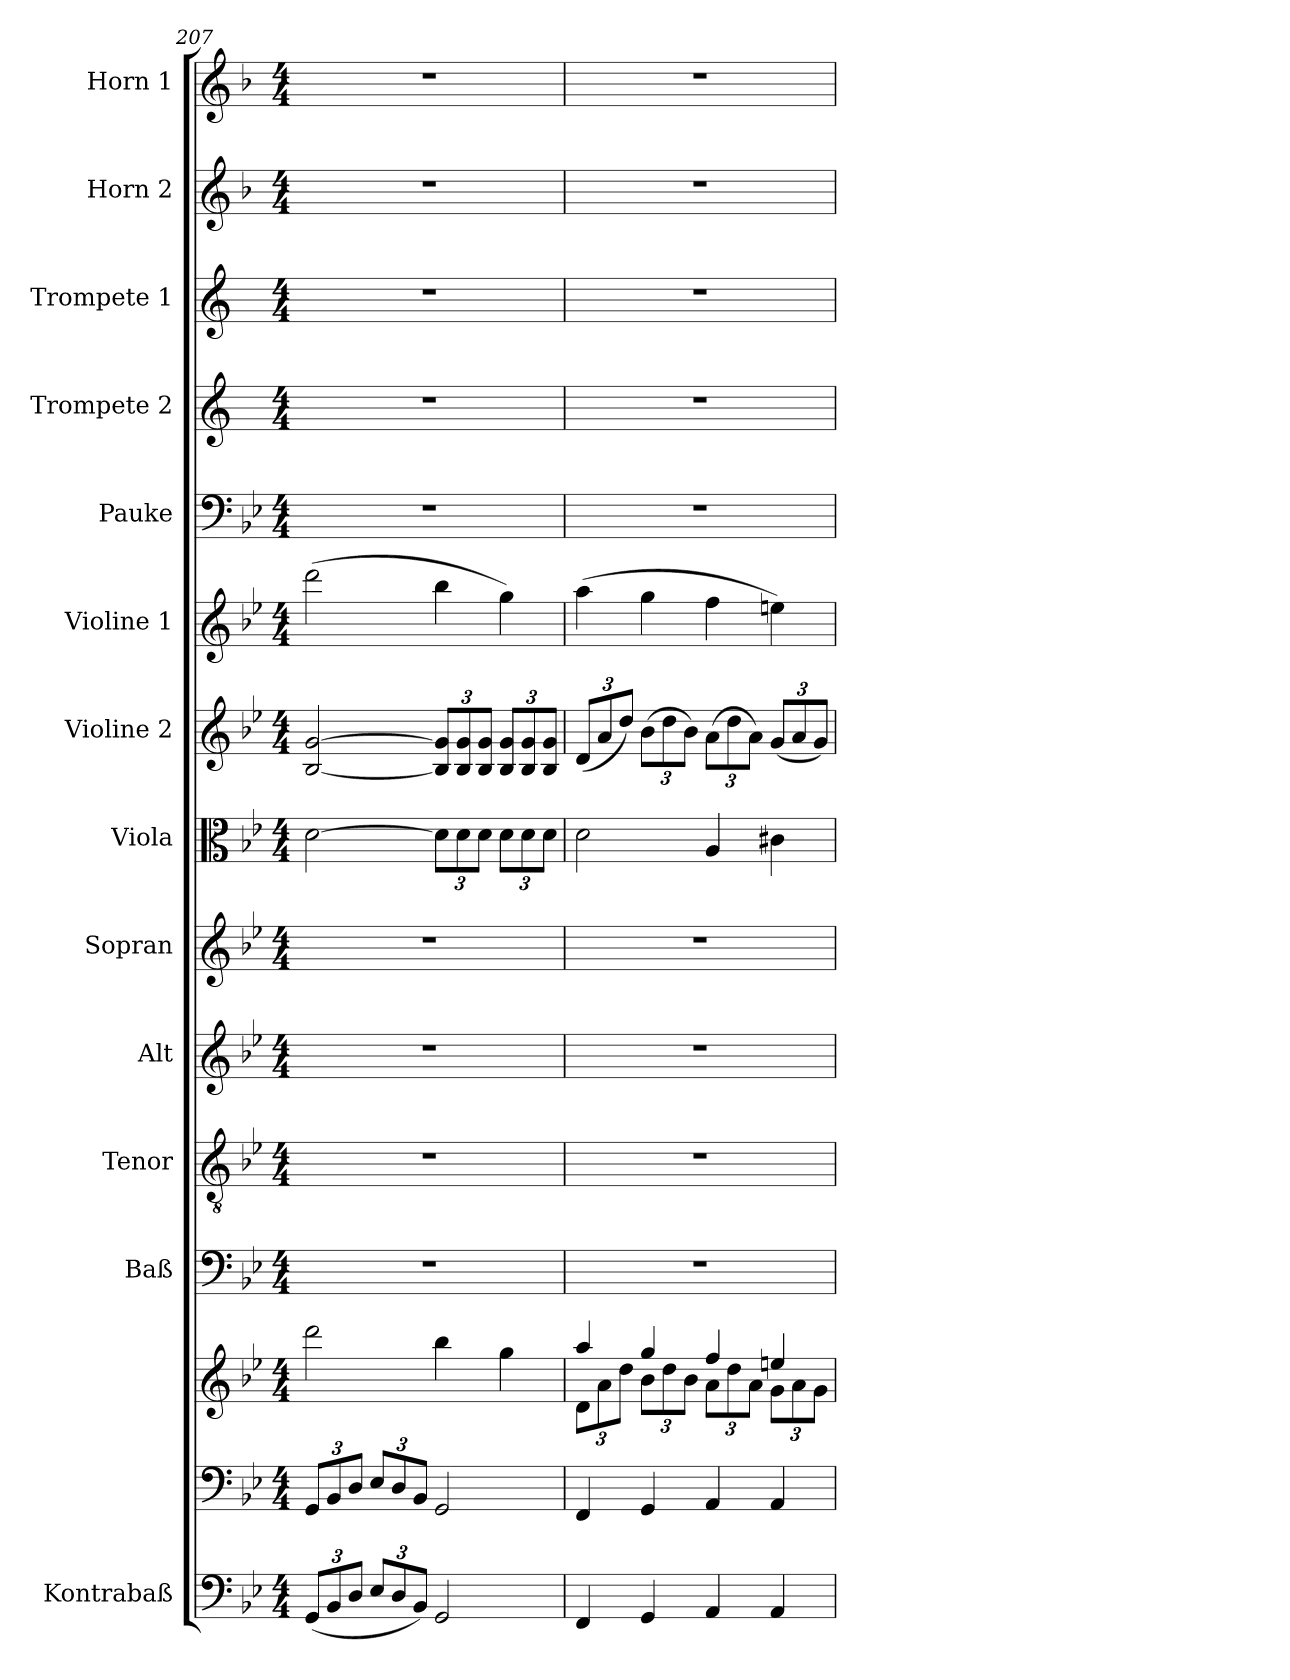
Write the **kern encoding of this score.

**kern	**kern	**kern	**kern	**kern	**kern	**kern	**kern	**kern	**kern	**kern	**kern	**kern	**kern	**kern
*part14	*part13	*part13	*part12	*part11	*part10	*part9	*part8	*part7	*part6	*part5	*part4	*part3	*part2	*part1
*staff15	*staff14	*staff13	*staff12	*staff11	*staff10	*staff9	*staff8	*staff7	*staff6	*staff5	*staff4	*staff3	*staff2	*staff1
*I"Kontrabaß	*	*	*I"Baß	*I"Tenor	*I"Alt	*I"Sopran	*I"Viola	*I"Violine 2	*I"Violine 1	*I"Pauke	*I"Trompete 2	*I"Trompete 1	*I"Horn 2	*I"Horn 1
*I'Kb.	*	*	*	*	*	*	*I'Vla.	*I'Vl. 2	*I'Vl. 1	*	*I'Tr. 2	*I'Tr. 1	*I'Hr. 2	*I'Hr. 1
*clefF4	*clefF4	*clefG2	*clefF4	*clefGv2	*clefG2	*clefG2	*clefC3	*clefG2	*clefG2	*clefF4	*clefG2	*clefG2	*clefG2	*clefG2
*ITrd7c12	*	*	*	*	*	*	*	*	*	*	*ITrd1c2	*ITrd1c2	*ITrd4c7	*ITrd4c7
*k[b-e-]	*k[b-e-]	*k[b-e-]	*k[b-e-]	*k[b-e-]	*k[b-e-]	*k[b-e-]	*k[b-e-]	*k[b-e-]	*k[b-e-]	*k[b-e-]	*k[b-e-]	*k[b-e-]	*k[b-e-]	*k[b-e-]
*B-:	*B-:	*B-:	*B-:	*B-:	*B-:	*B-:	*B-:	*B-:	*B-:	*B-:	*B-:	*B-:	*B-:	*B-:
*M4/4	*M4/4	*M4/4	*M4/4	*M4/4	*M4/4	*M4/4	*M4/4	*M4/4	*M4/4	*M4/4	*M4/4	*M4/4	*M4/4	*M4/4
*Xbrackettup	*Xbrackettup	*	*	*	*	*	*	*	*	*	*	*	*	*
=207	=207	=207	=207	=207	=207	=207	=207	=207	=207	=207	=207	=207	=207	=207
(<12GGG/L	12GG/L	2ddd\	1r	1r	1r	1r	[2d\	[2B-/ [2g/	(>2ddd\	1r	1r	1r	1r	1r
12BBB-/	12BB-/	.	.	.	.	.	.	.	.	.	.	.	.	.
12DD/J	12D/J	.	.	.	.	.	.	.	.	.	.	.	.	.
12EE-/L	12E-/L	.	.	.	.	.	.	.	.	.	.	.	.	.
12DD/	12D/	.	.	.	.	.	.	.	.	.	.	.	.	.
12BBB-/J)	12BB-/J	.	.	.	.	.	.	.	.	.	.	.	.	.
*	*	*	*	*	*	*	*Xbrackettup	*Xbrackettup	*	*	*	*	*	*
2GGG/	2GG/	4bb-\	.	.	.	.	12d\L]	12B-/] 12g/]L	4bb-\	.	.	.	.	.
.	.	.	.	.	.	.	12d\	12B-/ 12g/	.	.	.	.	.	.
.	.	.	.	.	.	.	12d\J	12B-/ 12g/J	.	.	.	.	.	.
.	.	4gg\	.	.	.	.	12d\L	12B-/ 12g/L	4gg\)	.	.	.	.	.
.	.	.	.	.	.	.	12d\	12B-/ 12g/	.	.	.	.	.	.
.	.	.	.	.	.	.	12d\J	12B-/ 12g/J	.	.	.	.	.	.
=208	=208	=208	=208	=208	=208	=208	=208	=208	=208	=208	=208	=208	=208	=208
*	*	*^	*	*	*	*	*	*	*	*	*	*	*	*
*	*	*	*Xbrackettup	*	*	*	*	*	*	*	*	*	*	*	*
4FFF/	4FF/	4aa/	12d\L	1r	1r	1r	1r	2d\	(<12d/L	(>4aa\	1r	1r	1r	1r	1r
.	.	.	12a\	.	.	.	.	.	12a/	.	.	.	.	.	.
.	.	.	12dd\J	.	.	.	.	.	12dd/J)	.	.	.	.	.	.
4GGG/	4GG/	4gg/	12b-\L	.	.	.	.	.	(>12b-\L	4gg\	.	.	.	.	.
.	.	.	12dd\	.	.	.	.	.	12dd\	.	.	.	.	.	.
.	.	.	12b-\J	.	.	.	.	.	12b-\J)	.	.	.	.	.	.
4AAA/	4AA/	4ff/	12a\L	.	.	.	.	4A/	(>12a\L	4ff\	.	.	.	.	.
.	.	.	12dd\	.	.	.	.	.	12dd\	.	.	.	.	.	.
.	.	.	12a\J	.	.	.	.	.	12a\J)	.	.	.	.	.	.
4AAA/	4AA/	4een/	12g\L	.	.	.	.	4c#X\	(<12g/L	4een\)	.	.	.	.	.
.	.	.	12a\	.	.	.	.	.	12a/	.	.	.	.	.	.
.	.	.	12g\J	.	.	.	.	.	12g/J)	.	.	.	.	.	.
*	*	*v	*v	*	*	*	*	*	*	*	*	*	*	*	*
=	=	=	=	=	=	=	=	=	=	=	=	=	=	=
*-	*-	*-	*-	*-	*-	*-	*-	*-	*-	*-	*-	*-	*-	*-
